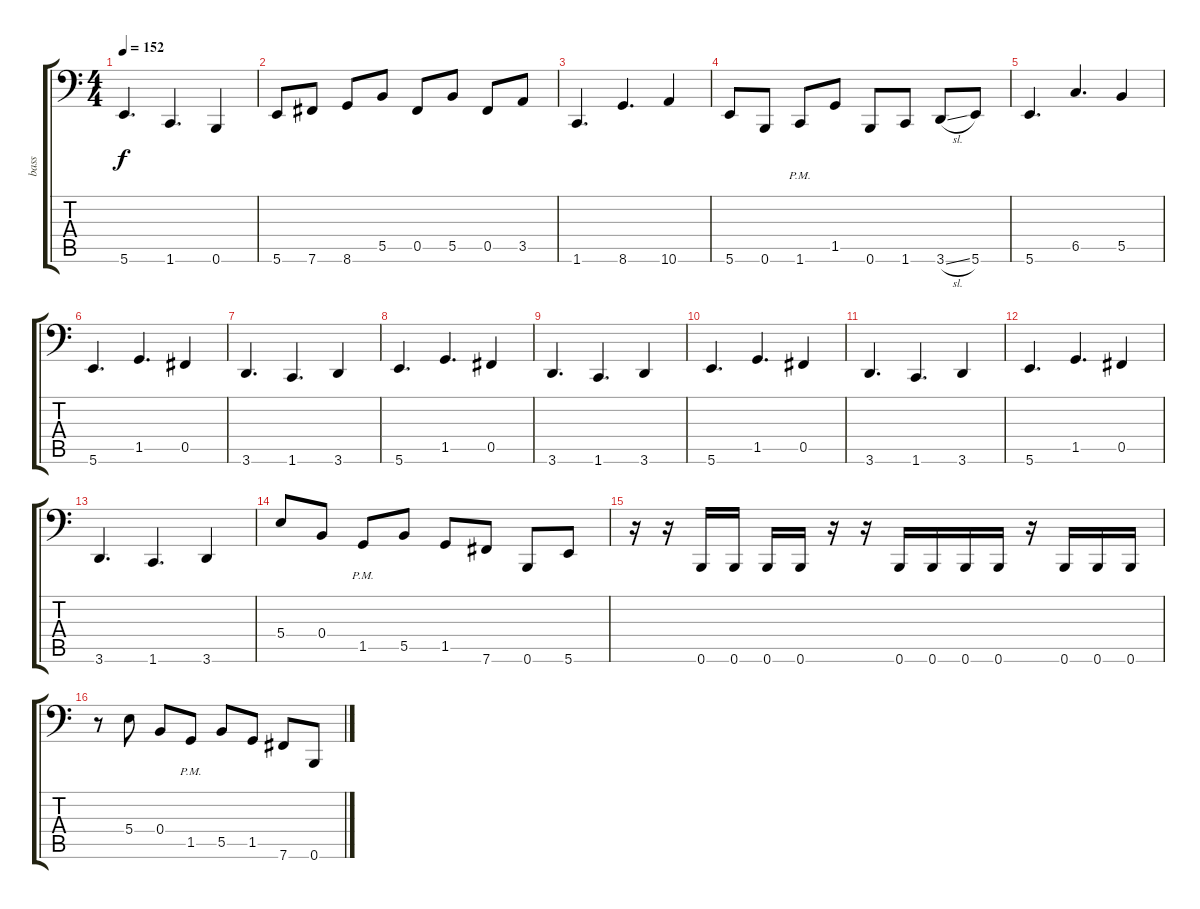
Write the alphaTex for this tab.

\track ("bass" "bass") {instrument electricbasspick}
\staff {score tabs}
\tuning (Db3 Ab2 E2 B1 Gb1 B0) {hide}
\ts (4 4)
\tempo 152
\clef f4
\ks c
5.6.4{d dy f} 1.6.4{d} 0.6.4 |
5.6.8 7.6.8 8.6.8 5.5.8 0.5.8 5.5.8 0.5.8 3.5.8 |
1.6.4{d} 8.6.4{d} 10.6.4 |
5.6.8 0.6.8 1.6{pm}.8 1.5.8 0.6.8 1.6.8 3.6{sl}.8 5.6.8 |
5.6.4{d} 6.5.4{d} 5.5.4 |
5.6.4{d} 1.5.4{d} 0.5.4 |
3.6.4{d} 1.6.4{d} 3.6.4 |
5.6.4{d} 1.5.4{d} 0.5.4 |
3.6.4{d} 1.6.4{d} 3.6.4 |
5.6.4{d} 1.5.4{d} 0.5.4 |
3.6.4{d} 1.6.4{d} 3.6.4 |
5.6.4{d} 1.5.4{d} 0.5.4 |
3.6.4{d} 1.6.4{d} 3.6.4 |
5.4.8 0.4.8 1.5{pm}.8 5.5.8 1.5.8 7.6.8 0.6.8 5.6.8 |
r.16 r.16 0.6.16 0.6.16 0.6.16 0.6.16 r.16 r.16 0.6.16 0.6.16 0.6.16 0.6.16 r.16 0.6.16 0.6.16 0.6.16 |
r.8 5.4.8 0.4.8 1.5{pm}.8 5.5.8 1.5.8 7.6.8 0.6.8
